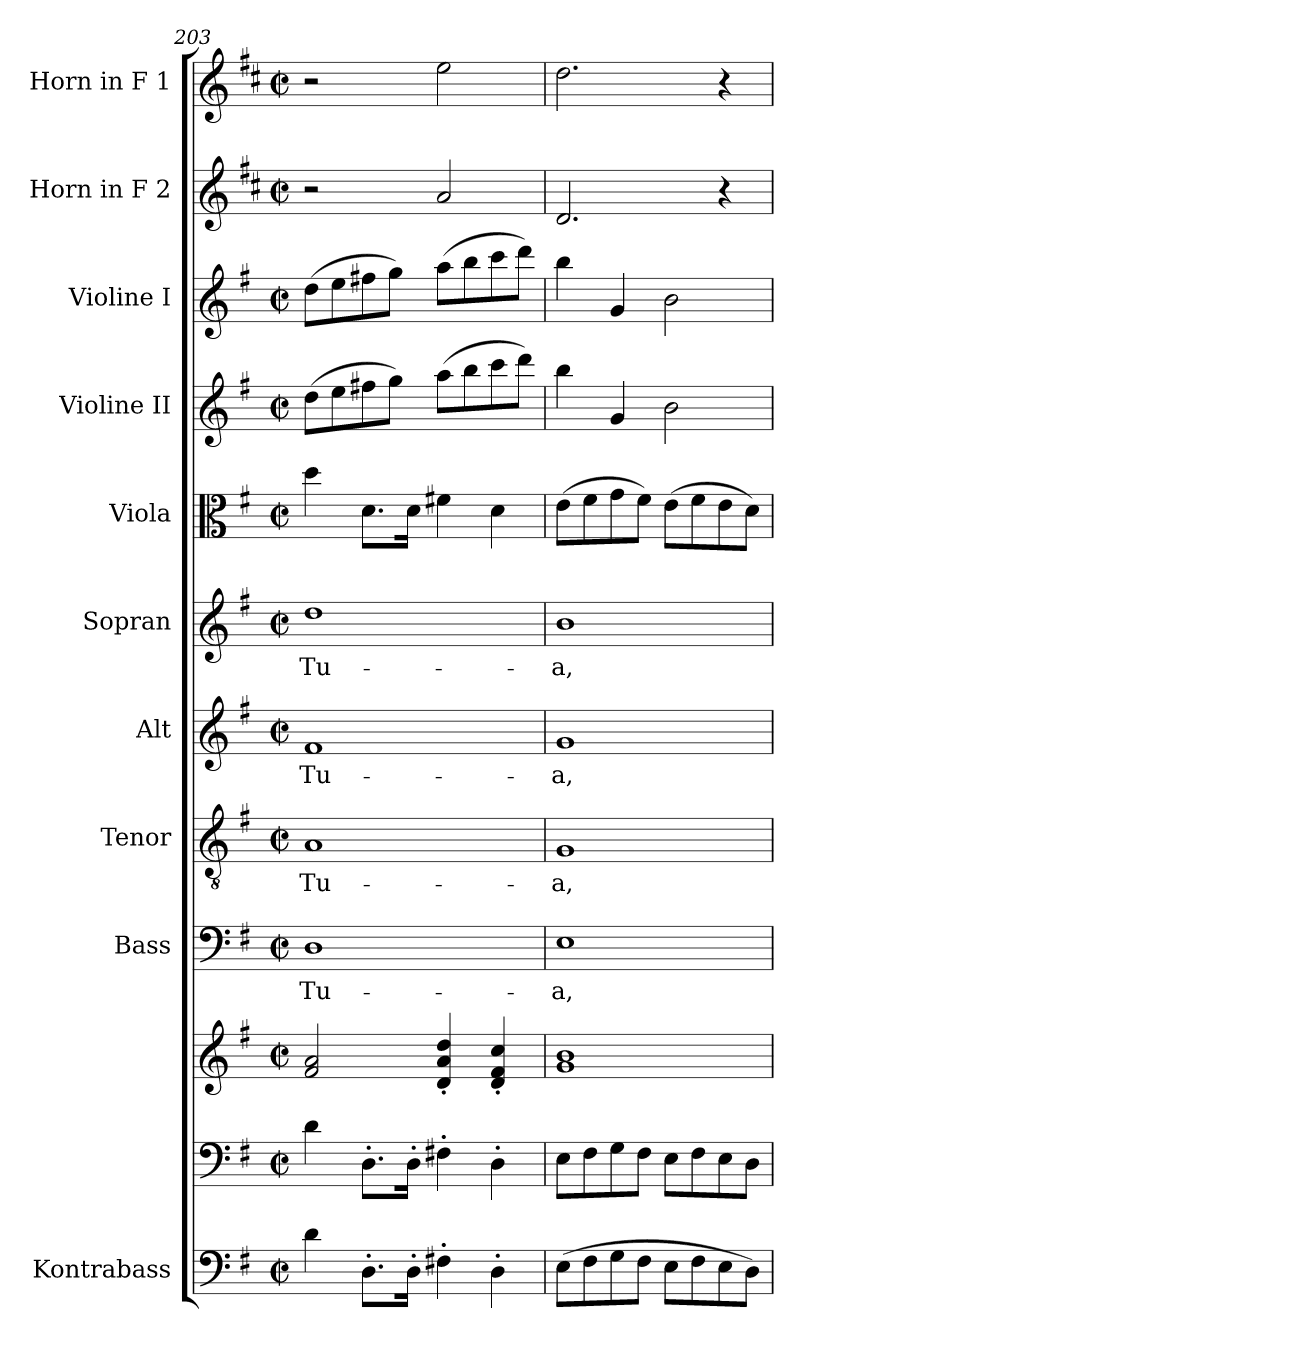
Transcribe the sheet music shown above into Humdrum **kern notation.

**kern	**kern	**kern	**kern	**text	**kern	**text	**kern	**text	**kern	**text	**kern	**kern	**kern	**kern	**kern
*part11	*part10	*part10	*part9	*part9	*part8	*part8	*part7	*part7	*part6	*part6	*part5	*part4	*part3	*part2	*part1
*staff12	*staff11	*staff10	*staff9	*staff9	*staff8	*staff8	*staff7	*staff7	*staff6	*staff6	*staff5	*staff4	*staff3	*staff2	*staff1
*I"Kontrabass	*	*	*I"Bass	*	*I"Tenor	*	*I"Alt	*	*I"Sopran	*	*I"Viola	*I"Violine II	*I"Violine I	*I"Horn in F 2	*I"Horn in F 1
*I'Kb.	*	*	*I'B.	*	*I'T.	*	*I'A.	*	*I'S.	*	*I'Vla.	*I'Vl. II	*I'Vl. I	*	*
!!LO:PB:g=z
*clefF4	*clefF4	*clefG2	*clefF4	*	*clefGv2	*	*clefG2	*	*clefG2	*	*clefC3	*clefG2	*clefG2	*clefG2	*clefG2
*ITrd7c12	*	*	*	*	*	*	*	*	*	*	*	*	*	*ITrd4c7	*ITrd4c7
*k[f#]	*k[f#]	*k[f#]	*k[f#]	*	*k[f#]	*	*k[f#]	*	*k[f#]	*	*k[f#]	*k[f#]	*k[f#]	*k[f#]	*k[f#]
*G:	*G:	*G:	*G:	*	*G:	*	*G:	*	*G:	*	*G:	*G:	*G:	*G:	*G:
*M2/2	*M2/2	*M2/2	*M2/2	*	*M2/2	*	*M2/2	*	*M2/2	*	*M2/2	*M2/2	*M2/2	*M2/2	*M2/2
*met(c|)	*met(c|)	*met(c|)	*met(c|)	*	*met(c|)	*	*met(c|)	*	*met(c|)	*	*met(c|)	*met(c|)	*met(c|)	*met(c|)	*met(c|)
=203	=203	=203	=203	=203	=203	=203	=203	=203	=203	=203	=203	=203	=203	=203	=203
!	!	!	!	!LO:LY:b	!	!LO:LY:b	!	!LO:LY:b	!	!LO:LY:b	!	!	!	!	!
4D\	4d\	2f#/ 2a/	1D	Tu-	1A	Tu-	1f#	Tu-	1dd	Tu-	4dd\	(>8dd\L	(>8dd\L	2r	2r
.	.	.	.	.	.	.	.	.	.	.	.	8ee\	8ee\	.	.
8.DD'>\L	8.D'>\L	.	.	.	.	.	.	.	.	.	8.d\L	8ff#X\	8ff#X\	.	.
.	.	.	.	.	.	.	.	.	.	.	.	8gg\J)	8gg\J)	.	.
16DD'>\Jk	16D'>\Jk	.	.	.	.	.	.	.	.	.	16d\Jk	.	.	.	.
4FF#X'>\	4F#X'>\	4d/'< 4a/'< 4dd/'<	.	.	.	.	.	.	.	.	4f#X\	(>8aa\L	(>8aa\L	2d/	2a\
.	.	.	.	.	.	.	.	.	.	.	.	8bb\	8bb\	.	.
4DD'>\	4D'>\	4d/'< 4f#/'< 4cc/'<	.	.	.	.	.	.	.	.	4d\	8ccc\	8ccc\	.	.
.	.	.	.	.	.	.	.	.	.	.	.	8ddd\J)	8ddd\J)	.	.
=204	=204	=204	=204	=204	=204	=204	=204	=204	=204	=204	=204	=204	=204	=204	=204
!	!	!	!	!LO:LY:b	!	!LO:LY:b	!	!LO:LY:b	!	!LO:LY:b	!	!	!	!	!
(>8EE\L	8E\L	1g 1b	1E	-a,	1G	-a,	1g	-a,	1b	-a,	(>8e\L	4bb\	4bb\	2.G/	2.g\
8FF#\	8F#\	.	.	.	.	.	.	.	.	.	8f#\	.	.	.	.
8GG\	8G\	.	.	.	.	.	.	.	.	.	8g\	4g/	4g/	.	.
8FF#\J	8F#\J	.	.	.	.	.	.	.	.	.	8f#\J)	.	.	.	.
8EE\L	8E\L	.	.	.	.	.	.	.	.	.	(>8e\L	2b\	2b\	.	.
8FF#\	8F#\	.	.	.	.	.	.	.	.	.	8f#\	.	.	.	.
8EE\	8E\	.	.	.	.	.	.	.	.	.	8e\	.	.	4r	4r
8DD\J)	8D\J	.	.	.	.	.	.	.	.	.	8d\J)	.	.	.	.
=	=	=	=	=	=	=	=	=	=	=	=	=	=	=	=
*-	*-	*-	*-	*-	*-	*-	*-	*-	*-	*-	*-	*-	*-	*-	*-
